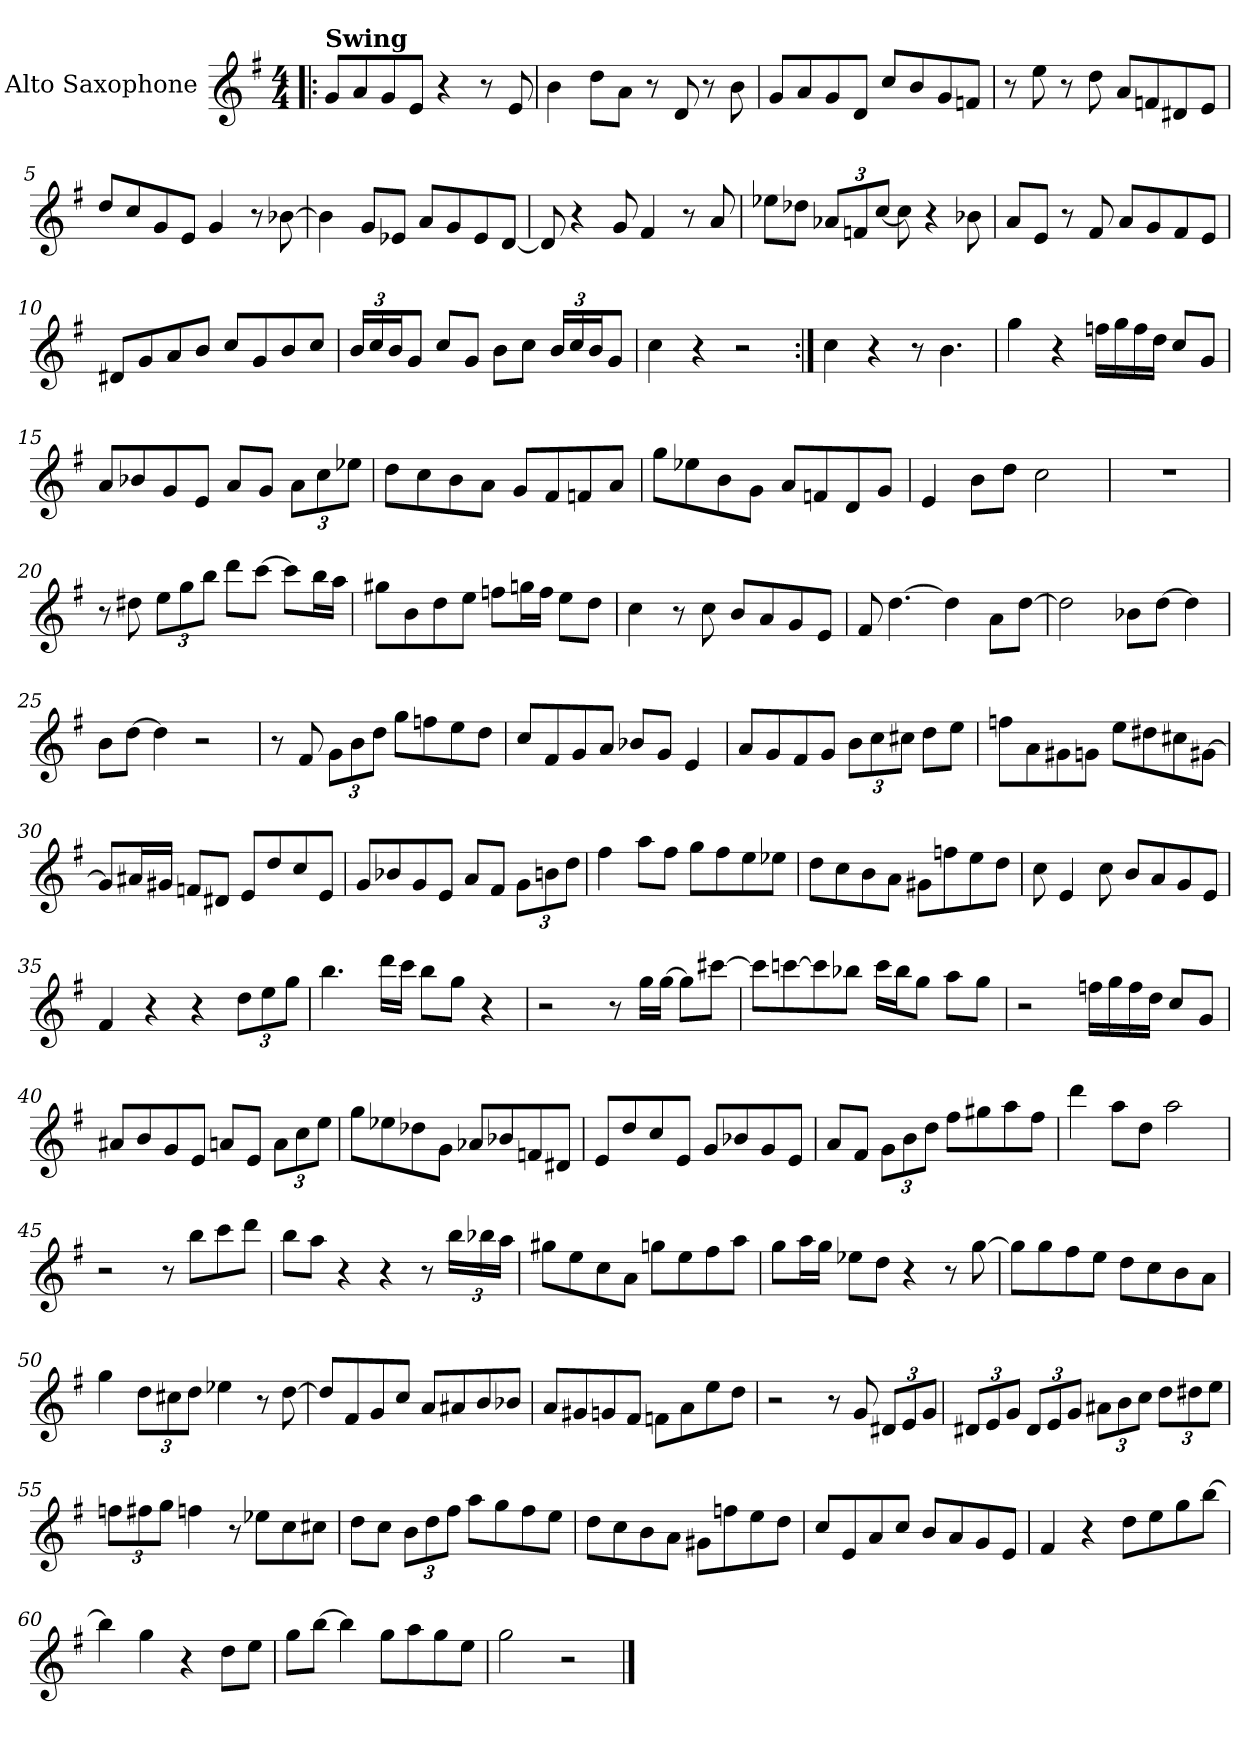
**kern
*part1
*staff1
*I"Alto Saxophone
*I'A. Sax.
*clefG2
*ITrd5c9
*k[b-e-]
*M4/4
*MM240
=1!|:
!LO:TX:B:t=Swing
8B-/L
8c/
8B-/
8G/J
4r
8r
8G/
=2
4d\
8f\L
8c\J
8r
8F/
8r
8d\
=3
8B-/L
8c/
8B-/
8F/J
8e-/L
8d/
8B-/
8A-X/J
!!LO:LB:g=z
=4
8r
8g\
8r
8f\
8c/L
8A-X/
8F#X/
8G/J
=5
8f/L
8e-/
8B-/
8G/J
4B-/
8r
[8d-X\
=6
4d-\]
8B-/L
8G-X/J
8c/L
8B-/
8G-/
[8F/J
=7
8F/]
4r
8B-/
4A/
8r
8c/
!!LO:LB:g=z
=8
8g-X\L
8f-X\J
*Xbrackettup
12c-X/L
12A-X/
[12e-/J
8e-\]
4r
8d-X\
=9
8c/L
8G/J
8r
8A/
8c/L
8B-/
8A/
8G/J
=10
8F#X/L
8B-/
8c/
8d/J
8e-/L
8B-/
8d/
8e-/J
!!LO:LB:g=z
=11
24d/LL
24e-/
24d/J
8B-/J
8e-/L
8B-/J
8d\L
8e-\J
24d/LL
24e-/
24d/J
8B-/J
=12
4e-\
4r
2r
=13:|!
4e-\
4r
8r
4.d\
!!LO:LB:g=z
=14
4b-\
4r
16a-X\LL
16b-\
16a-\
16f\JJ
8e-/L
8B-/J
=15
8c/L
8d-X/
8B-/
8G/J
8c/L
8B-/J
12c\L
12e-\
12g-X\J
=16
8f\L
8e-\
8d\
8c\J
8B-/L
8A/
8A-X/
8c/J
=17
8b-\L
8g-X\
8d\
8B-\J
8c/L
8A-X/
8F/
8B-/J
!!LO:LB:g=z
=18
4G/
8d\L
8f\J
2e-\
=19
1r
=20
8r
8f#X\
12g\L
12b-\
12dd\J
8ff\L
[8ee-\J
8ee-\L]
16dd\L
16cc\JJ
=21
8bn\L
8d\
8f\
8g\J
8a-X\L
16b-X\L
16a-\JJ
8g\L
8f\J
!!LO:LB:g=z
=22
4e-\
8r
8e-\
8d/L
8c/
8B-/
8G/J
=23
8A/
[4.f\
4f\]
8c\L
[8f\J
=24
2f\]
8d-X\L
[8f\J
4f\]
=25
8d\L
[8f\J
4f\]
2r
!!LO:LB:g=z
=26
8r
8A/
12B-\L
12d\
12f\J
8b-\L
8a-X\
8g\
8f\J
=27
8e-/L
8A/
8B-/
8c/J
8d-X/L
8B-/J
4G/
=28
8c/L
8B-/
8A/
8B-/J
12d\L
12e-\
12en\J
8f\L
8g\J
!!LO:LB:g=z
=29
8a-X\L
8c\
8Bn\
8B-X\J
8g\L
8f#X\
8en\
[8Bn\J
=30
8B/L]
16c#X/L
16Bn/JJ
8A-X/L
8F#X/J
8G/L
8f/
8e-/
8G/J
=31
8B-/L
8d-X/
8B-/
8G/J
8c/L
8A/J
12B-\L
12dn\
12f\J
!!LO:PB:g=z
=32
4a\
8cc\L
8a\J
8b-\L
8a\
8g\
8g-X\J
=33
8f\L
8e-\
8d\
8c\J
8Bn\L
8a-X\
8g\
8f\J
=34
8e-\
4G/
8e-\
8d/L
8c/
8B-/
8G/J
=35
4A/
4r
4r
12f\L
12g\
12b-\J
!!LO:LB:g=z
=36
4.dd\
16ff\LL
16ee-\JJ
8dd\L
8b-\J
4r
=37
2r
8r
16b-\LL
[16b-\JJ
8b-\L]
[8een\J
=38
8ee\L]
[8ee-X\
8ee-\]
8dd-X\J
16ee-\LL
16dd-\J
8b-\J
8cc\L
8b-\J
=39
2r
16a-X\LL
16b-\
16a-\
16f\JJ
8e-/L
8B-/J
!!LO:LB:g=z
=40
8c#X/L
8d/
8B-/
8G/J
8cn/L
8G/J
12c\L
12e-\
12g\J
=41
8b-\L
8g-X\
8f-X\
8B-\J
8c-X/L
8d-X/
8A-X/
8F#X/J
=42
8G/L
8f/
8e-/
8G/J
8B-/L
8d-X/
8B-/
8G/J
!!LO:LB:g=z
=43
8c/L
8A/J
12B-\L
12d\
12f\J
8a\L
8bn\
8cc\
8a\J
=44
4ff\
8cc\L
8f\J
2cc\
=45
2r
8r
8dd\L
8ee-\
8ff\J
=46
8dd\L
8cc\J
4r
4r
8r
24dd\LL
24dd-X\
24cc\JJ
!!LO:LB:g=z
=47
8bn\L
8g\
8e-\
8c\J
8b-X\L
8g\
8a\
8cc\J
=48
8b-\L
16cc\L
16b-\JJ
8g-X\L
8f\J
4r
8r
[8b-\
=49
8b-\L]
8b-\
8a\
8g\J
8f\L
8e-\
8d\
8c\J
=50
4b-\
12f\L
12en\
12f\J
4g-X\
8r
[8f\
=51
8f/L]
8A/
8B-/
8e-/J
8c/L
8c#X/
8d/
8d-X/J
!!LO:LB:g=z
=52
8c/L
8Bn/
8B-X/
8A/J
8A-X\L
8c\
8g\
8f\J
=53
2r
8r
8B-/
12F#X/L
12G/
12B-/J
=54
12F#X/L
12G/
12B-/J
12F#/L
12G/
12B-/J
12c#X\L
12d\
12e-\J
12f\L
12f#X\
12g\J
=55
12a-X\L
12an\
12b-\J
4a-X\
8r
8g-X\L
8e-\
8en\J
!!LO:LB:g=z
=56
8f\L
8e-\J
12d\L
12f\
12a\J
8cc\L
8b-\
8a\
8g\J
=57
8f\L
8e-\
8d\
8c\J
8Bn\L
8a-X\
8g\
8f\J
=58
8e-/L
8G/
8c/
8e-/J
8d/L
8c/
8B-/
8G/J
=59
4A/
4r
8f\L
8g\
8b-\
[8dd\J
=60
4dd\]
4b-\
4r
8f\L
8g\J
!!LO:LB:g=z
=61
8b-\L
[8dd\J
4dd\]
8b-\L
8cc\
8b-\
8g\J
=62
2b-\
2r
==
*-
